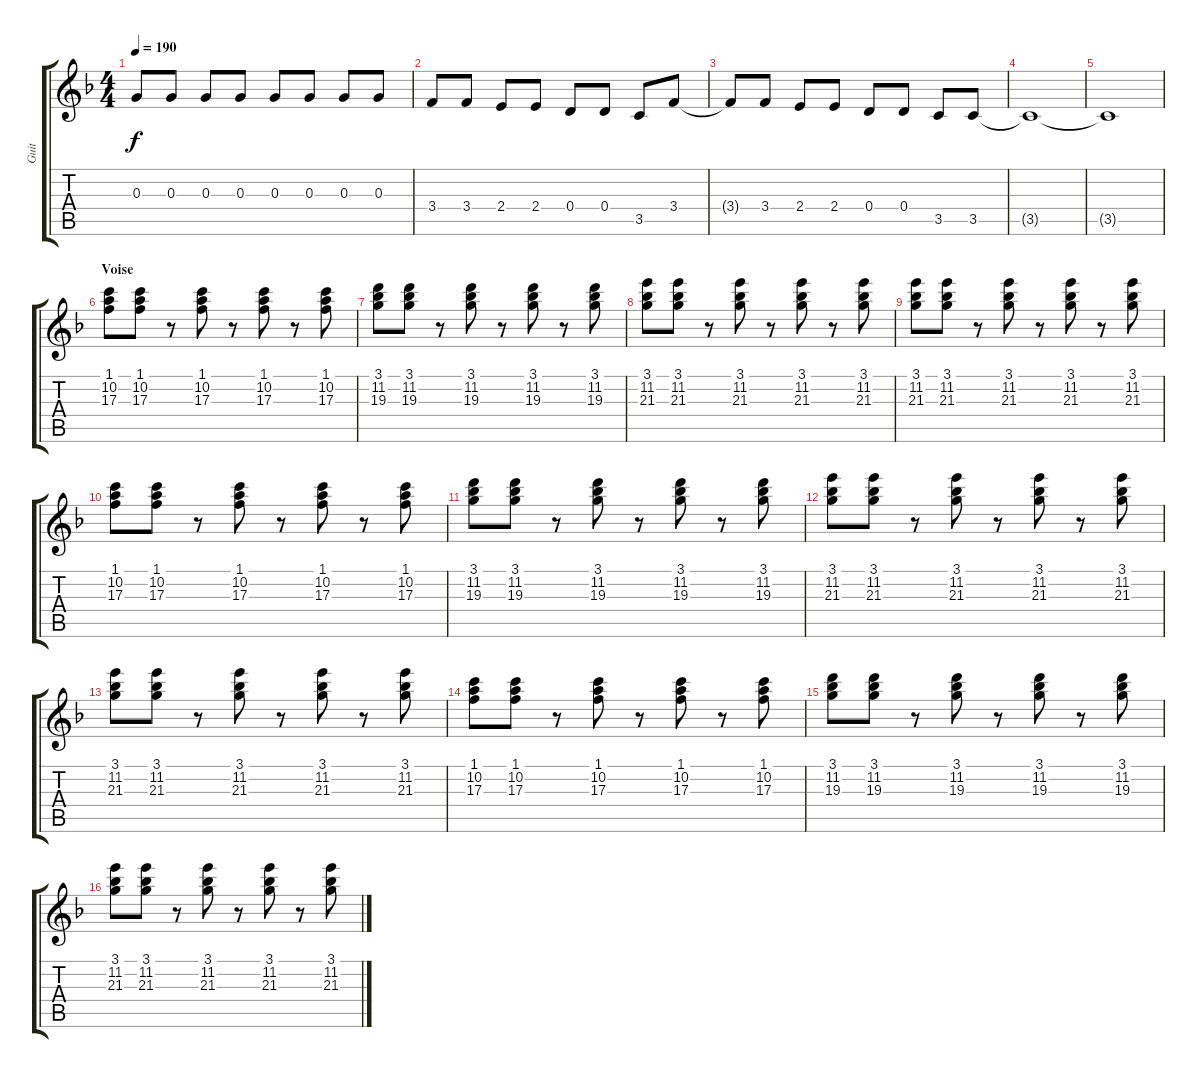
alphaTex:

\track ("Guit" "Guit") {instrument electricguitarclean}
\staff {score tabs}
\tuning (E4 B3 G3 D3 A2 E2) {hide}
\ts (4 4)
\tempo 190
\clef g2
\ks f
0.3{t}.8{dy f} 0.3.8 0.3.8 0.3.8 0.3.8 0.3.8 0.3.8 0.3.8 |
3.4.8 3.4.8 2.4.8 2.4.8 0.4.8 0.4.8 3.5.8 3.4.8 |
3.4{t}.8 3.4.8 2.4.8 2.4.8 0.4.8 0.4.8 3.5.8 3.5.8 |
3.5{t}.1 |
3.5{t}.1 |
\section ("" "Voise")
(1.1 10.2 17.3).8{instrument electricguitarclean} (1.1 10.2 17.3).8 r.8 (1.1 10.2 17.3).8 r.8 (1.1 10.2 17.3).8 r.8 (1.1 10.2 17.3).8 |
(3.1 11.2 19.3).8 (3.1 11.2 19.3).8 r.8 (3.1 11.2 19.3).8 r.8 (3.1 11.2 19.3).8 r.8 (3.1 11.2 19.3).8 |
(3.1 11.2 21.3).8 (3.1 11.2 21.3).8 r.8 (3.1 11.2 21.3).8 r.8 (3.1 11.2 21.3).8 r.8 (3.1 11.2 21.3).8 |
(3.1 11.2 21.3).8 (3.1 11.2 21.3).8 r.8 (3.1 11.2 21.3).8 r.8 (3.1 11.2 21.3).8 r.8 (3.1 11.2 21.3).8 |
(1.1 10.2 17.3).8 (1.1 10.2 17.3).8 r.8 (1.1 10.2 17.3).8 r.8 (1.1 10.2 17.3).8 r.8 (1.1 10.2 17.3).8 |
(3.1 11.2 19.3).8 (3.1 11.2 19.3).8 r.8 (3.1 11.2 19.3).8 r.8 (3.1 11.2 19.3).8 r.8 (3.1 11.2 19.3).8 |
(3.1 11.2 21.3).8 (3.1 11.2 21.3).8 r.8 (3.1 11.2 21.3).8 r.8 (3.1 11.2 21.3).8 r.8 (3.1 11.2 21.3).8 |
(3.1 11.2 21.3).8 (3.1 11.2 21.3).8 r.8 (3.1 11.2 21.3).8 r.8 (3.1 11.2 21.3).8 r.8 (3.1 11.2 21.3).8 |
(1.1 10.2 17.3).8 (1.1 10.2 17.3).8 r.8 (1.1 10.2 17.3).8 r.8 (1.1 10.2 17.3).8 r.8 (1.1 10.2 17.3).8 |
(3.1 11.2 19.3).8 (3.1 11.2 19.3).8 r.8 (3.1 11.2 19.3).8 r.8 (3.1 11.2 19.3).8 r.8 (3.1 11.2 19.3).8 |
(3.1 11.2 21.3).8 (3.1 11.2 21.3).8 r.8 (3.1 11.2 21.3).8 r.8 (3.1 11.2 21.3).8 r.8 (3.1 11.2 21.3).8
